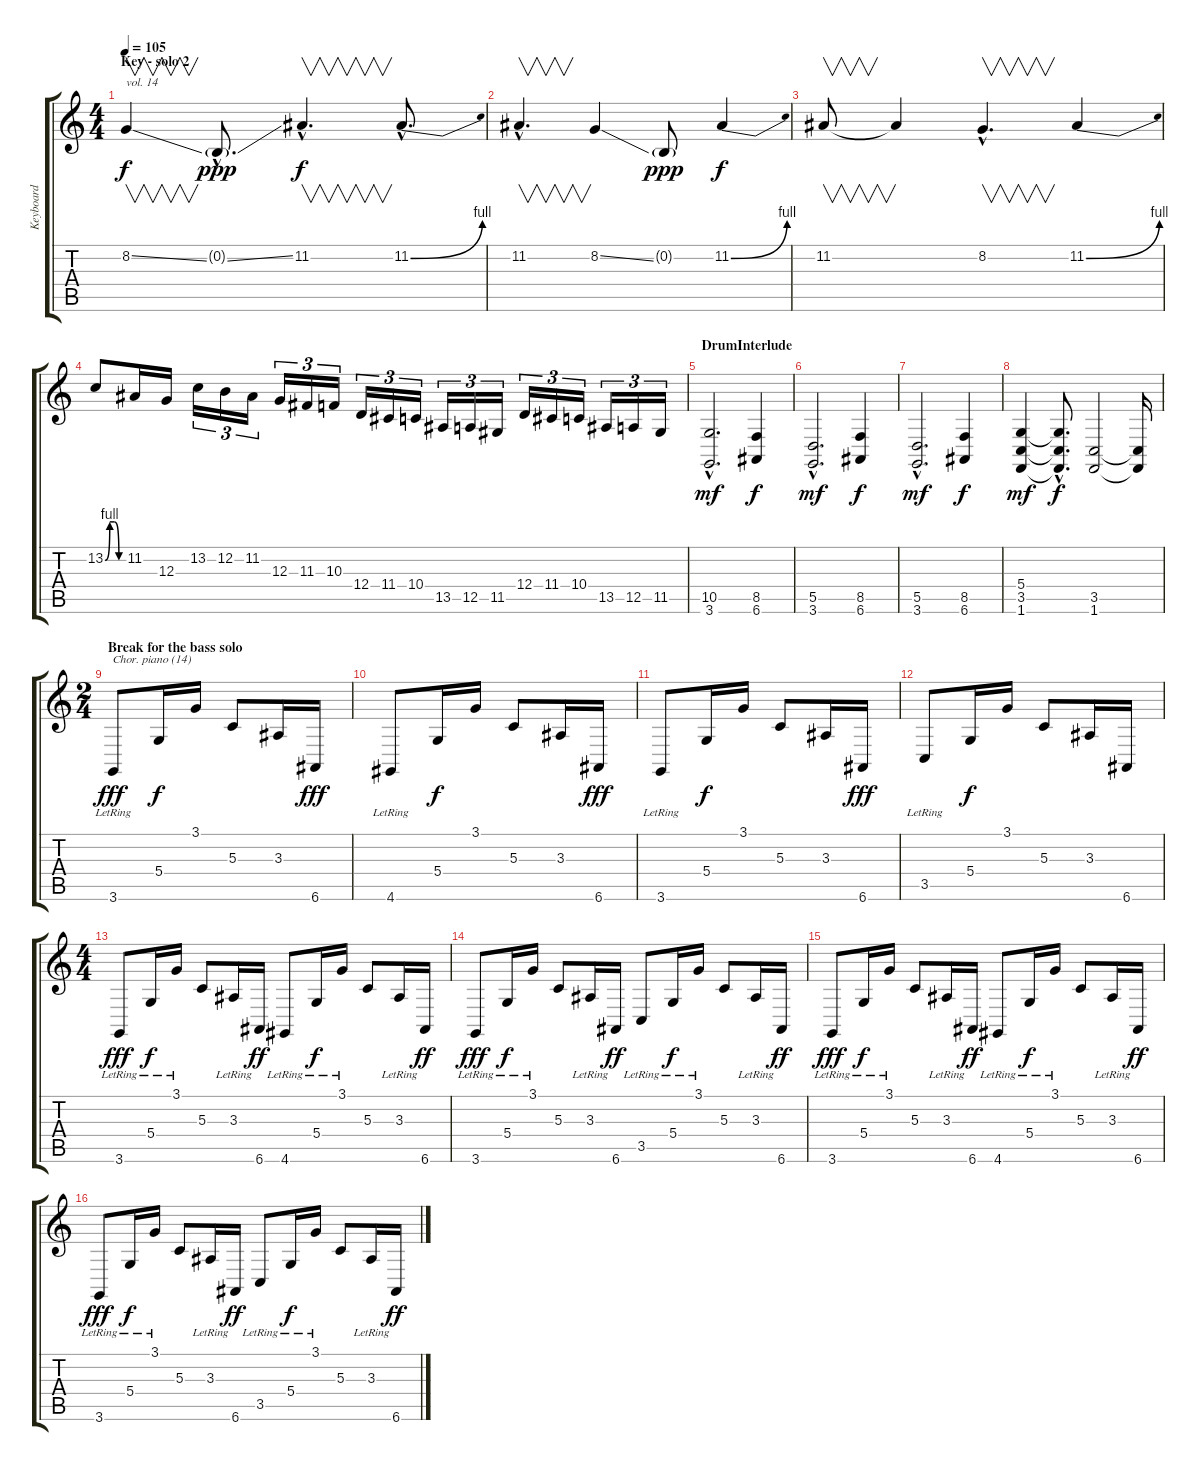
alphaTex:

\track ("Keyboard" "Keyboard") {instrument electricpiano2}
\staff {score tabs}
\tuning (E4 B3 G3 D3 A2 E2) {hide}
\ts (4 4)
\section ("" "Key - solo 2")
\tempo 105
\clef g2
\ks c
8.2{ss}.4{v txt "vol. 14" dy f volume 14} 0.2{ss g hac}.8{d dy ppp} 11.2{hac}.4{v d dy f} 11.2{be (bend 0 0 60 4) hac}.8{d} |
11.2{hac}.4{v d} 8.2{ss}.4 0.2{g}.8{dy ppp} 11.2{be (bend 0 0 60 4)}.4{dy f} |
11.2.8{v} 11.2{t}.4 8.2{hac}.4{v d} 11.2{be (bend 0 0 60 4)}.4 |
13.2{be (custom 0 0 15 4 30 4 45 0 60 0)}.8 11.2.16 12.3.16 13.2.16{tu (3 2)} 12.2.16{tu (3 2)} 11.2.16{tu (3 2)} 12.3.16{tu (3 2)} 11.3.16{tu (3 2)} 10.3.16{tu (3 2)} 12.4.16{tu (3 2)} 11.4.16{tu (3 2)} 10.4.16{tu (3 2)} 13.5.16{tu (3 2)} 12.5.16{tu (3 2)} 11.5.16{tu (3 2)} 12.4.16{tu (3 2)} 11.4.16{tu (3 2)} 10.4.16{tu (3 2)} 13.5.16{tu (3 2)} 12.5.16{tu (3 2)} 11.5.16{tu (3 2)} |
\section ("" "DrumInterlude")
(10.5{hac} 3.6{hac}).2{d dy mf} (8.5 6.6).4{dy f} |
(5.5{hac} 3.6{hac}).2{d dy mf} (8.5 6.6).4{dy f} |
(5.5{hac} 3.6{hac}).2{d dy mf} (8.5 6.6).4{dy f} |
(5.4 3.5 1.6).4{dy mf} (5.4{hac t} 3.5{hac t} 1.6{hac t}).8{d dy f} (3.5 1.6).2 (3.5{t} 1.6{t}).16 |
\ts (2 4)
\section ("" "Break for the bass solo")
3.6{lr}.8{txt "Chor. piano (14)" dy fff volume 14 instrument electricpiano2} 5.4.16{dy f} 3.1.16 5.3.8 3.3.16 6.6.16{dy fff} |
4.6{lr}.8 5.4.16{dy f} 3.1.16 5.3.8 3.3.16 6.6.16{dy fff} |
3.6{lr}.8 5.4.16{dy f} 3.1.16 5.3.8 3.3.16 6.6.16{dy fff} |
3.5{lr}.8 5.4.16{dy f} 3.1.16 5.3.8 3.3.16 6.6.16 |
\ts (4 4)
3.6{lr}.8{dy fff} 5.4{lr}.16{dy f} 3.1{lr}.16 5.3.8 3.3{lr}.16 6.6.16{dy ff} 4.6{lr}.8 5.4{lr}.16{dy f} 3.1{lr}.16 5.3.8 3.3{lr}.16 6.6.16{dy ff} |
3.6{lr}.8{dy fff} 5.4{lr}.16{dy f} 3.1{lr}.16 5.3.8 3.3{lr}.16 6.6.16{dy ff} 3.5{lr}.8 5.4{lr}.16{dy f} 3.1{lr}.16 5.3.8 3.3{lr}.16 6.6.16{dy ff} |
3.6{lr}.8{dy fff} 5.4{lr}.16{dy f} 3.1{lr}.16 5.3.8 3.3{lr}.16 6.6.16{dy ff} 4.6{lr}.8 5.4{lr}.16{dy f} 3.1{lr}.16 5.3.8 3.3{lr}.16 6.6.16{dy ff} |
3.6{lr}.8{dy fff} 5.4{lr}.16{dy f} 3.1{lr}.16 5.3.8 3.3{lr}.16 6.6.16{dy ff} 3.5{lr}.8 5.4{lr}.16{dy f} 3.1{lr}.16 5.3.8 3.3{lr}.16 6.6.16{dy ff}
